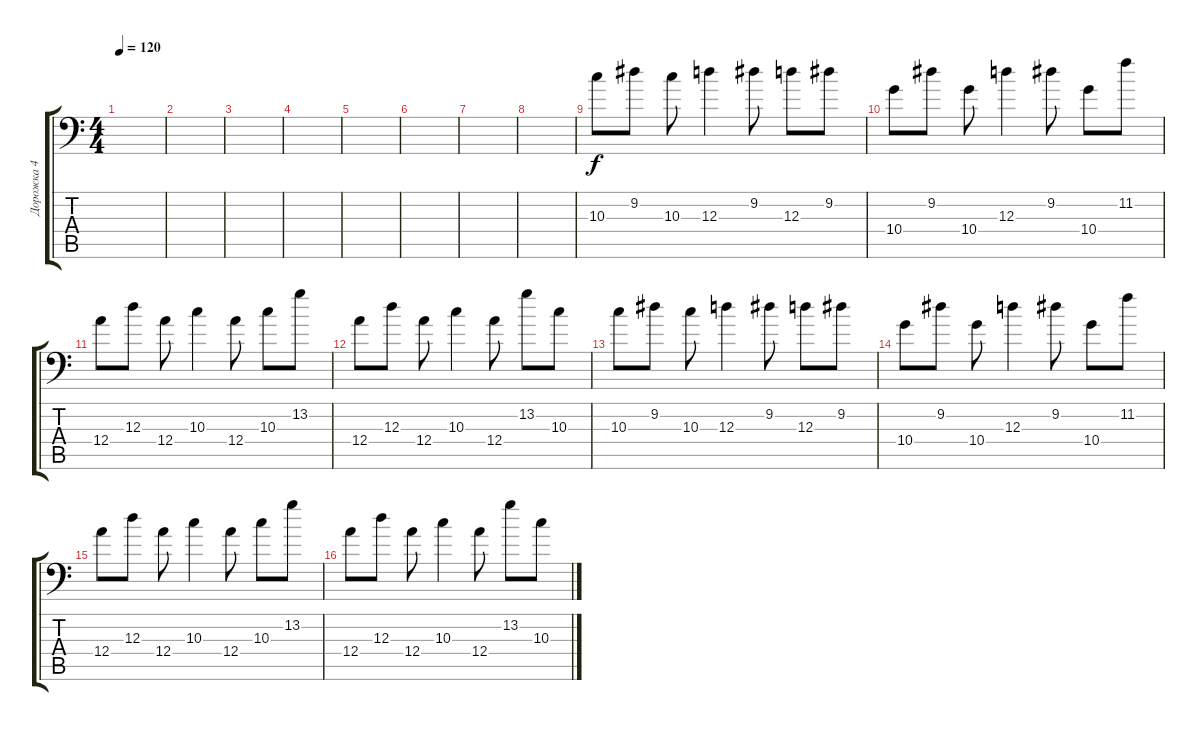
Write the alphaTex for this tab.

\track ("Дорожка 4" "Дорожка 4") {instrument distortionguitar}
\staff {score tabs}
\tuning (B3 Gb3 D3 A2 E2 A1) {hide}
\ts (4 4)
\tempo 120
\clef f4
\ks c
|
|
|
|
|
|
|
|
10.3.8 9.2.8 10.3.8 12.3.4 9.2.8 12.3.8 9.2.8 |
10.4.8 9.2.8 10.4.8 12.3.4 9.2.8 10.4.8 11.2.8 |
12.4.8 12.3.8 12.4.8 10.3.4 12.4.8 10.3.8 13.2.8 |
12.4.8 12.3.8 12.4.8 10.3.4 12.4.8 13.2.8 10.3.8 |
10.3.8 9.2.8 10.3.8 12.3.4 9.2.8 12.3.8 9.2.8 |
10.4.8 9.2.8 10.4.8 12.3.4 9.2.8 10.4.8 11.2.8 |
12.4.8 12.3.8 12.4.8 10.3.4 12.4.8 10.3.8 13.2.8 |
12.4.8 12.3.8 12.4.8 10.3.4 12.4.8 13.2.8 10.3.8
